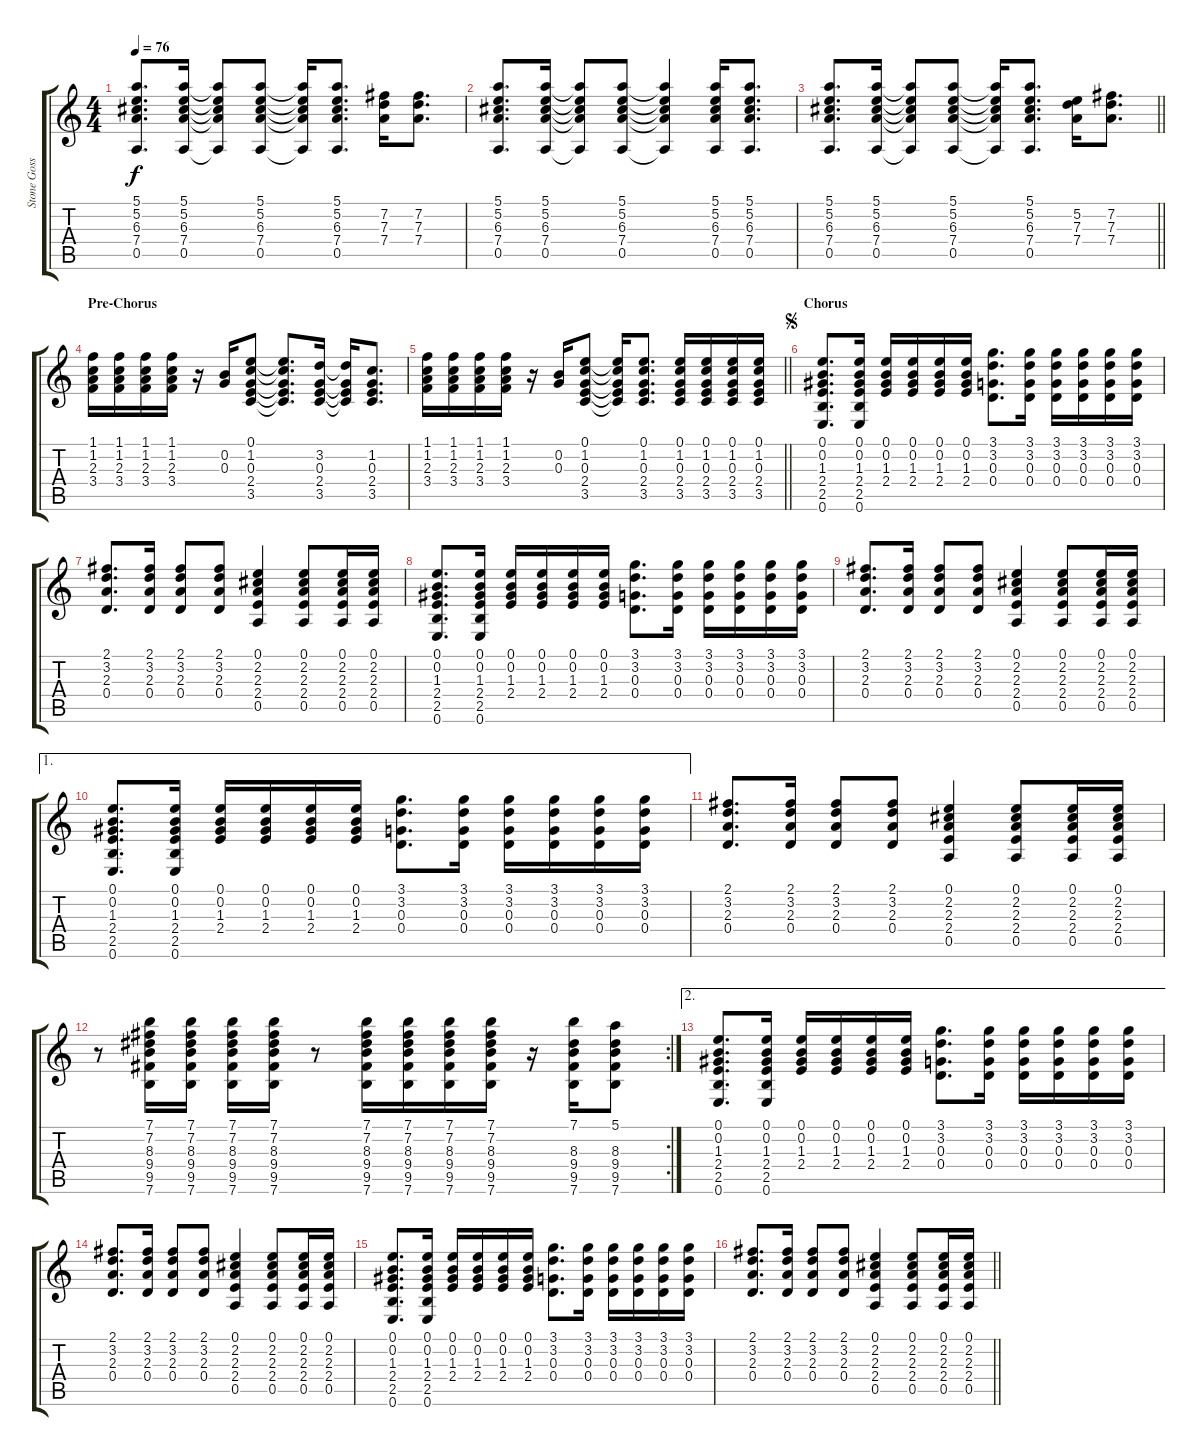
\track ("Stone Gossard - Rythm Guitar" "Stone Goss") {instrument overdrivenguitar}
\staff {score tabs}
\tuning (E4 B3 G3 D3 A2 E2) {hide}
\ts (4 4)
\tempo 76
\clef g2
\ks c
(5.1 5.2 6.3 7.4 0.5).8{d dy f} (5.1 5.2 6.3 7.4 0.5).16 (5.1{t} 5.2{t} 6.3{t} 7.4{t} 0.5{t}).8 (5.1 5.2 6.3 7.4 0.5).8 (5.1{t} 5.2{t} 6.3{t} 7.4{t} 0.5{t}).16 (5.1 5.2 6.3 7.4 0.5).8{d} (7.2 7.3 7.4).16 (7.2 7.3 7.4).8{d} |
(5.1 5.2 6.3 7.4 0.5).8{d} (5.1 5.2 6.3 7.4 0.5).16 (5.1{t} 5.2{t} 6.3{t} 7.4{t} 0.5{t}).8 (5.1 5.2 6.3 7.4 0.5).8 (5.1{t} 5.2{t} 6.3{t} 7.4{t} 0.5{t}).4 (5.1 5.2 6.3 7.4 0.5).16 (5.1 5.2 6.3 7.4 0.5).8{d} |
\barLineRight lightlight
(5.1 5.2 6.3 7.4 0.5).8{d} (5.1 5.2 6.3 7.4 0.5).16 (5.1{t} 5.2{t} 6.3{t} 7.4{t} 0.5{t}).8 (5.1 5.2 6.3 7.4 0.5).8 (5.1{t} 5.2{t} 6.3{t} 7.4{t} 0.5{t}).16 (5.1 5.2 6.3 7.4 0.5).8{d} (5.2 7.3 7.4).16 (7.2 7.3 7.4).8{d} |
\section ("" "Pre-Chorus")
(1.1 1.2 2.3 3.4).16 (1.1 1.2 2.3 3.4).16 (1.1 1.2 2.3 3.4).16 (1.1 1.2 2.3 3.4).16 r.16 (0.2 0.3).16 (0.1 1.2 0.3 2.4 3.5).8 (0.1{t} 1.2{t} 0.3{t} 2.4{t} 3.5{t}).8{d} (3.2 0.3 2.4 3.5).16 (3.2{t} 0.3{t} 2.4{t} 3.5{t}).16 (1.2 0.3 2.4 3.5).8{d} |
\barLineRight lightlight
(1.1 1.2 2.3 3.4).16 (1.1 1.2 2.3 3.4).16 (1.1 1.2 2.3 3.4).16 (1.1 1.2 2.3 3.4).16 r.16 (0.2 0.3).16 (0.1 1.2 0.3 2.4 3.5).8 (0.1{t} 1.2{t} 0.3{t} 2.4{t} 3.5{t}).16 (0.1 1.2 0.3 2.4 3.5).8{d} (0.1 1.2 0.3 2.4 3.5).16 (0.1 1.2 0.3 2.4 3.5).16 (0.1 1.2 0.3 2.4 3.5).16 (0.1 1.2 0.3 2.4 3.5).16 |
\section ("" "Chorus")
\jump segno
(0.1 0.2 1.3 2.4 2.5 0.6).8{d} (0.1 0.2 1.3 2.4 2.5 0.6).16 (0.1 0.2 1.3 2.4).16 (0.1 0.2 1.3 2.4).16 (0.1 0.2 1.3 2.4).16 (0.1 0.2 1.3 2.4).16 (3.1 3.2 0.3 0.4).8{d} (3.1 3.2 0.3 0.4).16 (3.1 3.2 0.3 0.4).16 (3.1 3.2 0.3 0.4).16 (3.1 3.2 0.3 0.4).16 (3.1 3.2 0.3 0.4).16 |
(2.1 3.2 2.3 0.4).8{d} (2.1 3.2 2.3 0.4).16 (2.1 3.2 2.3 0.4).8 (2.1 3.2 2.3 0.4).8 (0.1 2.2 2.3 2.4 0.5).4 (0.1 2.2 2.3 2.4 0.5).8 (0.1 2.2 2.3 2.4 0.5).16 (0.1 2.2 2.3 2.4 0.5).16 |
(0.1 0.2 1.3 2.4 2.5 0.6).8{d} (0.1 0.2 1.3 2.4 2.5 0.6).16 (0.1 0.2 1.3 2.4).16 (0.1 0.2 1.3 2.4).16 (0.1 0.2 1.3 2.4).16 (0.1 0.2 1.3 2.4).16 (3.1 3.2 0.3 0.4).8{d} (3.1 3.2 0.3 0.4).16 (3.1 3.2 0.3 0.4).16 (3.1 3.2 0.3 0.4).16 (3.1 3.2 0.3 0.4).16 (3.1 3.2 0.3 0.4).16 |
(2.1 3.2 2.3 0.4).8{d} (2.1 3.2 2.3 0.4).16 (2.1 3.2 2.3 0.4).8 (2.1 3.2 2.3 0.4).8 (0.1 2.2 2.3 2.4 0.5).4 (0.1 2.2 2.3 2.4 0.5).8 (0.1 2.2 2.3 2.4 0.5).16 (0.1 2.2 2.3 2.4 0.5).16 |
\ae 1
(0.1 0.2 1.3 2.4 2.5 0.6).8{d} (0.1 0.2 1.3 2.4 2.5 0.6).16 (0.1 0.2 1.3 2.4).16 (0.1 0.2 1.3 2.4).16 (0.1 0.2 1.3 2.4).16 (0.1 0.2 1.3 2.4).16 (3.1 3.2 0.3 0.4).8{d} (3.1 3.2 0.3 0.4).16 (3.1 3.2 0.3 0.4).16 (3.1 3.2 0.3 0.4).16 (3.1 3.2 0.3 0.4).16 (3.1 3.2 0.3 0.4).16 |
(2.1 3.2 2.3 0.4).8{d} (2.1 3.2 2.3 0.4).16 (2.1 3.2 2.3 0.4).8 (2.1 3.2 2.3 0.4).8 (0.1 2.2 2.3 2.4 0.5).4 (0.1 2.2 2.3 2.4 0.5).8 (0.1 2.2 2.3 2.4 0.5).16 (0.1 2.2 2.3 2.4 0.5).16 |
\rc 2
r.8 (7.1 7.2 8.3 9.4 9.5 7.6).16 (7.1 7.2 8.3 9.4 9.5 7.6).16 (7.1 7.2 8.3 9.4 9.5 7.6).16 (7.1 7.2 8.3 9.4 9.5 7.6).16 r.8 (7.1 7.2 8.3 9.4 9.5 7.6).16 (7.1 7.2 8.3 9.4 9.5 7.6).16 (7.1 7.2 8.3 9.4 9.5 7.6).16 (7.1 7.2 8.3 9.4 9.5 7.6).16 r.16 (7.1 8.3 9.4 9.5 7.6).16 (5.1 8.3 9.4 9.5 7.6).8 |
\ae 2
(0.1 0.2 1.3 2.4 2.5 0.6).8{d} (0.1 0.2 1.3 2.4 2.5 0.6).16 (0.1 0.2 1.3 2.4).16 (0.1 0.2 1.3 2.4).16 (0.1 0.2 1.3 2.4).16 (0.1 0.2 1.3 2.4).16 (3.1 3.2 0.3 0.4).8{d} (3.1 3.2 0.3 0.4).16 (3.1 3.2 0.3 0.4).16 (3.1 3.2 0.3 0.4).16 (3.1 3.2 0.3 0.4).16 (3.1 3.2 0.3 0.4).16 |
(2.1 3.2 2.3 0.4).8{d} (2.1 3.2 2.3 0.4).16 (2.1 3.2 2.3 0.4).8 (2.1 3.2 2.3 0.4).8 (0.1 2.2 2.3 2.4 0.5).4 (0.1 2.2 2.3 2.4 0.5).8 (0.1 2.2 2.3 2.4 0.5).16 (0.1 2.2 2.3 2.4 0.5).16 |
(0.1 0.2 1.3 2.4 2.5 0.6).8{d} (0.1 0.2 1.3 2.4 2.5 0.6).16 (0.1 0.2 1.3 2.4).16 (0.1 0.2 1.3 2.4).16 (0.1 0.2 1.3 2.4).16 (0.1 0.2 1.3 2.4).16 (3.1 3.2 0.3 0.4).8{d} (3.1 3.2 0.3 0.4).16 (3.1 3.2 0.3 0.4).16 (3.1 3.2 0.3 0.4).16 (3.1 3.2 0.3 0.4).16 (3.1 3.2 0.3 0.4).16 |
\barLineRight lightlight
(2.1 3.2 2.3 0.4).8{d} (2.1 3.2 2.3 0.4).16 (2.1 3.2 2.3 0.4).8 (2.1 3.2 2.3 0.4).8 (0.1 2.2 2.3 2.4 0.5).4 (0.1 2.2 2.3 2.4 0.5).8 (0.1 2.2 2.3 2.4 0.5).16 (0.1 2.2 2.3 2.4 0.5).16
